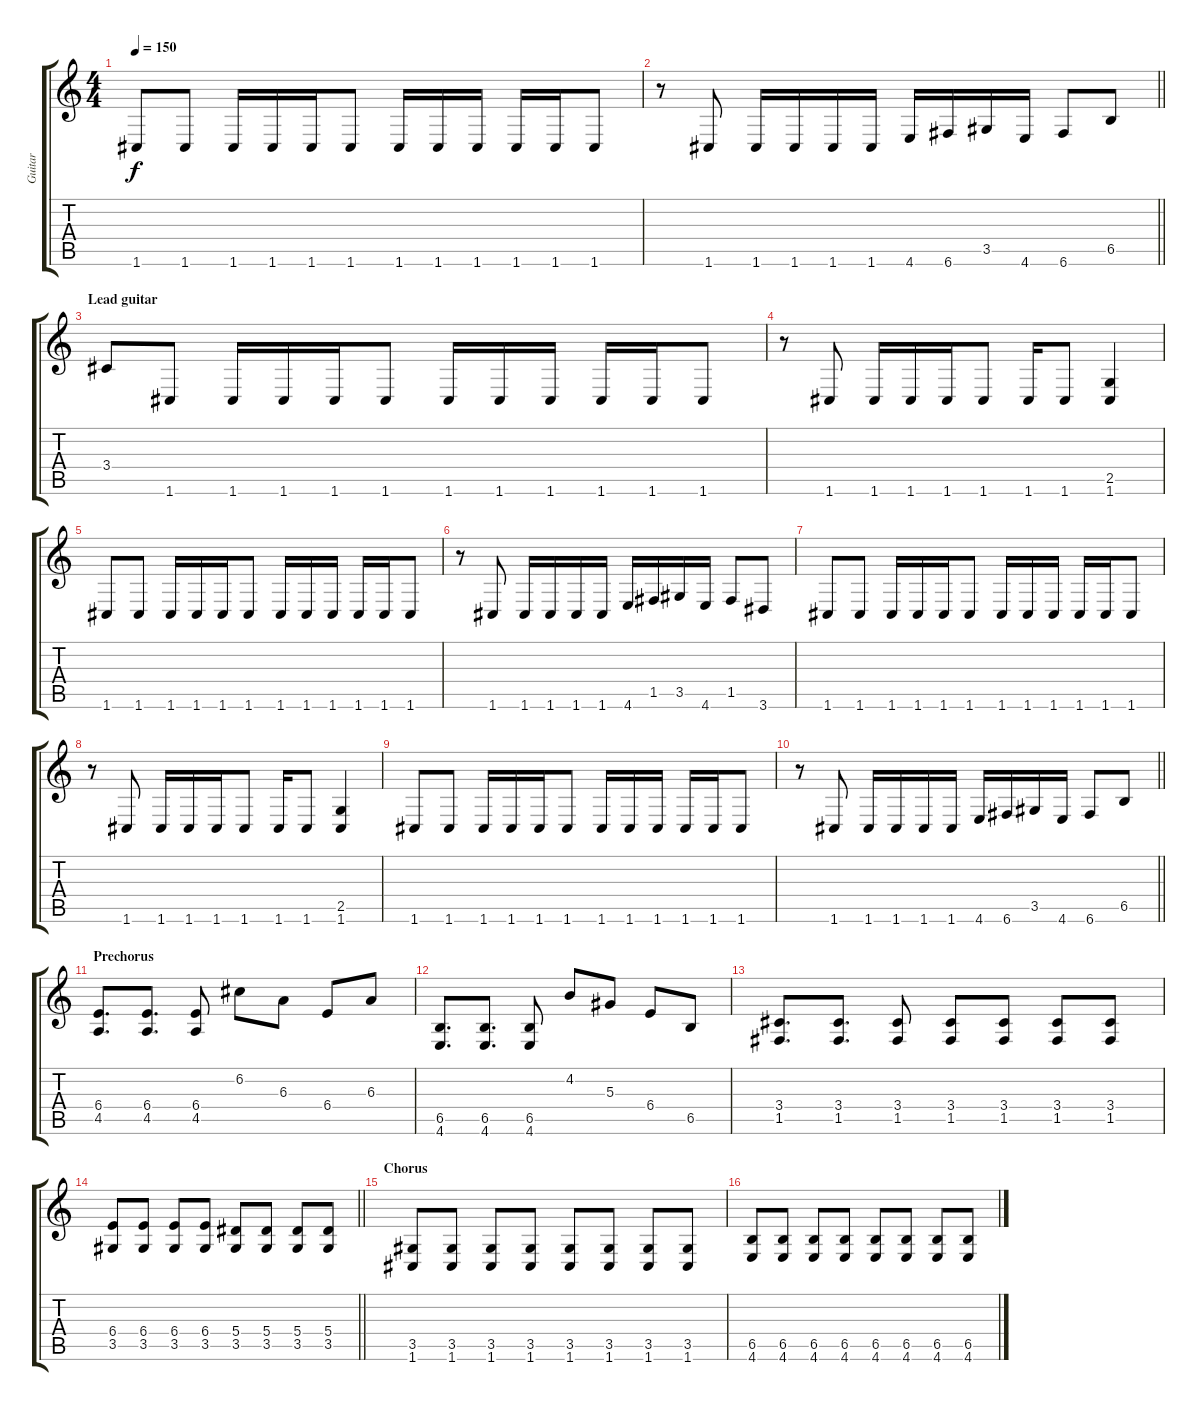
\track ("Guitar" "Guitar") {instrument distortionguitar}
\staff {score tabs}
\tuning (C4 G3 Eb3 Bb2 F2 C2) {hide}
\ts (4 4)
\tempo 150
\clef g2
\ks c
1.6.8{dy f} 1.6.8 1.6.16 1.6.16 1.6.16 1.6.8 1.6.16 1.6.16 1.6.16 1.6.16 1.6.16 1.6.8 |
\barLineRight lightlight
r.8 1.6.8 1.6.16 1.6.16 1.6.16 1.6.16 4.6.16 6.6.16 3.5.16 4.6.16 6.6.8 6.5.8 |
\section ("" "Lead guitar")
3.4.8 1.6.8 1.6.16 1.6.16 1.6.16 1.6.8 1.6.16 1.6.16 1.6.16 1.6.16 1.6.16 1.6.8 |
r.8 1.6.8 1.6.16 1.6.16 1.6.16 1.6.8 1.6.16 1.6.8 (2.5 1.6).4 |
1.6.8 1.6.8 1.6.16 1.6.16 1.6.16 1.6.8 1.6.16 1.6.16 1.6.16 1.6.16 1.6.16 1.6.8 |
r.8 1.6.8 1.6.16 1.6.16 1.6.16 1.6.16 4.6.16 1.5.16 3.5.16 4.6.16 1.5.8 3.6.8 |
1.6.8 1.6.8 1.6.16 1.6.16 1.6.16 1.6.8 1.6.16 1.6.16 1.6.16 1.6.16 1.6.16 1.6.8 |
r.8 1.6.8 1.6.16 1.6.16 1.6.16 1.6.8 1.6.16 1.6.8 (2.5 1.6).4 |
1.6.8 1.6.8 1.6.16 1.6.16 1.6.16 1.6.8 1.6.16 1.6.16 1.6.16 1.6.16 1.6.16 1.6.8 |
\barLineRight lightlight
r.8 1.6.8 1.6.16 1.6.16 1.6.16 1.6.16 4.6.16 6.6.16 3.5.16 4.6.16 6.6.8 6.5.8 |
\section ("" "Prechorus")
(6.4 4.5).8{d} (6.4 4.5).8{d} (6.4 4.5).8 6.2.8 6.3.8 6.4.8 6.3.8 |
(6.5 4.6).8{d} (6.5 4.6).8{d} (6.5 4.6).8 4.2.8 5.3.8 6.4.8 6.5.8 |
(3.4 1.5).8{d} (3.4 1.5).8{d} (3.4 1.5).8 (3.4 1.5).8 (3.4 1.5).8 (3.4 1.5).8 (3.4 1.5).8 |
\barLineRight lightlight
(6.4 3.5).8 (6.4 3.5).8 (6.4 3.5).8 (6.4 3.5).8 (5.4 3.5).8 (5.4 3.5).8 (5.4 3.5).8 (5.4 3.5).8 |
\section ("" "Chorus")
(3.5 1.6).8 (3.5 1.6).8 (3.5 1.6).8 (3.5 1.6).8 (3.5 1.6).8 (3.5 1.6).8 (3.5 1.6).8 (3.5 1.6).8 |
(6.5 4.6).8 (6.5 4.6).8 (6.5 4.6).8 (6.5 4.6).8 (6.5 4.6).8 (6.5 4.6).8 (6.5 4.6).8 (6.5 4.6).8
